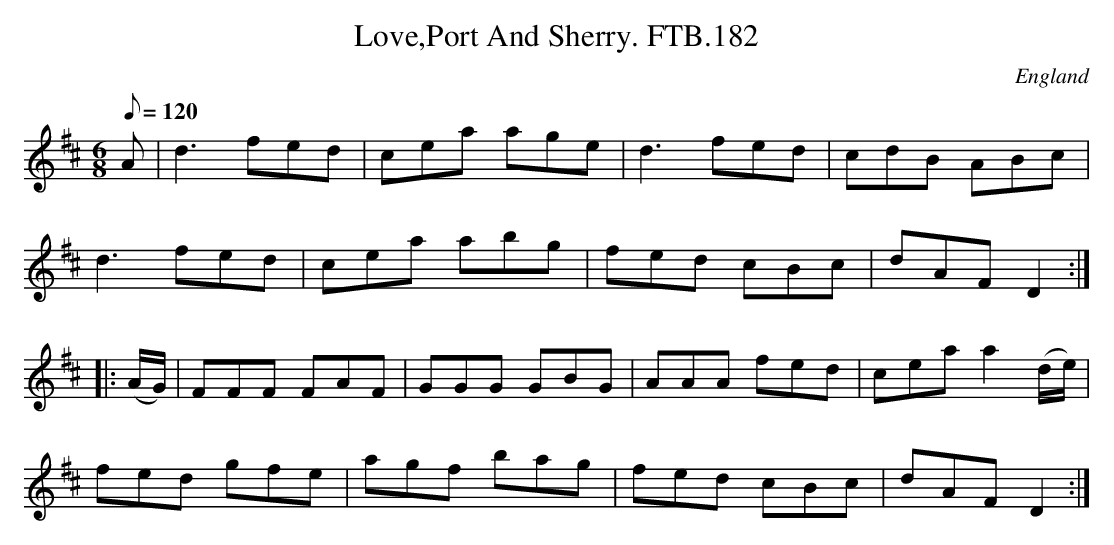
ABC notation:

X:1
T:Love,Port And Sherry. FTB.182
M:6/8
Q:120
O:England
K:D
A|d3 fed|cea age|d3 fed|cdB ABc|
d3 fed|cea abg|fed cBc|dAF D2:|
|:(A/G/)|FFF FAF|GGG GBG|AAA fed|cea a2(d/e/)|
fed gfe|agf bag|fed cBc|dAF D2:|
